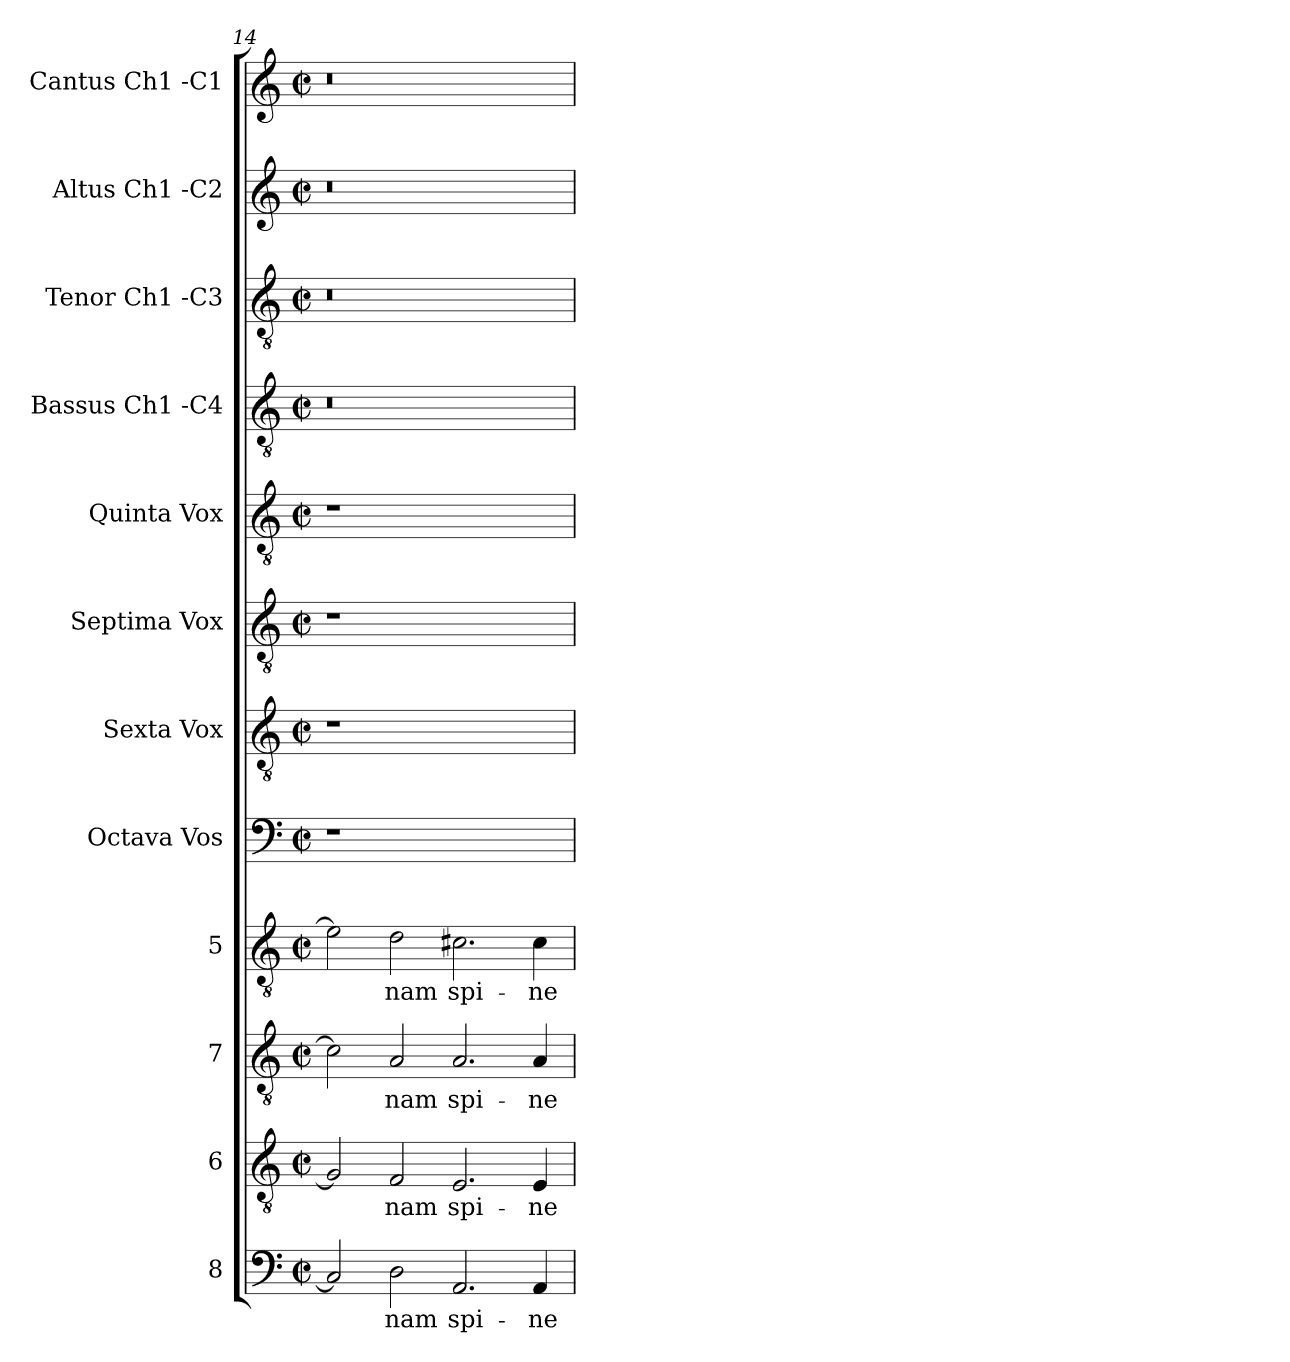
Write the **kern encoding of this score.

**kern	**text	**kern	**text	**kern	**text	**kern	**text	**kern	**kern	**kern	**kern	**kern	**kern	**kern	**kern
*part12	*part12	*part11	*part11	*part10	*part10	*part9	*part9	*part8	*part7	*part6	*part5	*part4	*part3	*part2	*part1
*staff12	*staff12	*staff11	*staff11	*staff10	*staff10	*staff9	*staff9	*staff8	*staff7	*staff6	*staff5	*staff4	*staff3	*staff2	*staff1
*I"8	*	*I"6	*	*I"7	*	*I"5	*	*I"Octava  Vos	*I"Sexta  Vox	*I"Septima  Vox	*I"Quinta  Vox	*I"Bassus  Ch1 -C4	*I"Tenor  Ch1 -C3	*I"Altus  Ch1 -C2	*I"Cantus  Ch1 -C1
*	*	*	*	*	*	*	*	*	*	*	*	*I'B	*I'T	*I'A	*I'C
*clefF4	*	*clefGv2	*	*clefGv2	*	*clefGv2	*	*clefF4	*clefGv2	*clefGv2	*clefGv2	*clefGv2	*clefGv2	*clefG2	*clefG2
*k[]	*	*k[]	*	*k[]	*	*k[]	*	*k[]	*k[]	*k[]	*k[]	*k[]	*k[]	*k[]	*k[]
*C:	*	*C:	*	*C:	*	*C:	*	*C:	*C:	*C:	*C:	*C:	*C:	*C:	*C:
*M2/2	*	*M2/2	*	*M2/2	*	*M2/2	*	*M2/2	*M2/2	*M2/2	*M2/2	*M2/2	*M2/2	*M2/2	*M2/2
*met(c|)	*	*met(c|)	*	*met(c|)	*	*met(c|)	*	*met(c|)	*met(c|)	*met(c|)	*met(c|)	*met(c|)	*met(c|)	*met(c|)	*met(c|)
=14	=14	=14	=14	=14	=14	=14	=14	=14	=14	=14	=14	=14	=14	=14	=14
!	!LO:LY:b:cj	!	!LO:LY:b:cj	!	!LO:LY:b:cj	!	!LO:LY:b:cj	!	!	!	!	!	!	!	!
2C/]	--	2G/]	--	2c\]	--	2e\]	--	1r	1r	1r	1r	0r	0r	0r	0r
!	!LO:LY:b:cj	!	!LO:LY:b:cj	!	!LO:LY:b:cj	!	!LO:LY:b:cj	!	!	!	!	!	!	!	!
2D\	-nam	2F/	-nam	2A/	-nam	2d\	-nam	.	.	.	.	.	.	.	.
!	!LO:LY:b:cj	!	!LO:LY:b:cj	!	!LO:LY:b:cj	!	!LO:LY:b:cj	!	!	!	!	!	!	!	!
2.AA/	spi-	2.E/	spi-	2.A/	spi-	2.c#X\	spi-	1ryy	1ryy	1ryy	1ryy	.	.	.	.
!	!LO:LY:b:cj	!	!LO:LY:b:cj	!	!LO:LY:b:cj	!	!LO:LY:b:cj	!	!	!	!	!	!	!	!
4AA/	-ne-	4E/	-ne-	4A/	-ne-	4c#\	-ne-	.	.	.	.	.	.	.	.
=	=	=	=	=	=	=	=	=	=	=	=	=	=	=	=
*-	*-	*-	*-	*-	*-	*-	*-	*-	*-	*-	*-	*-	*-	*-	*-
